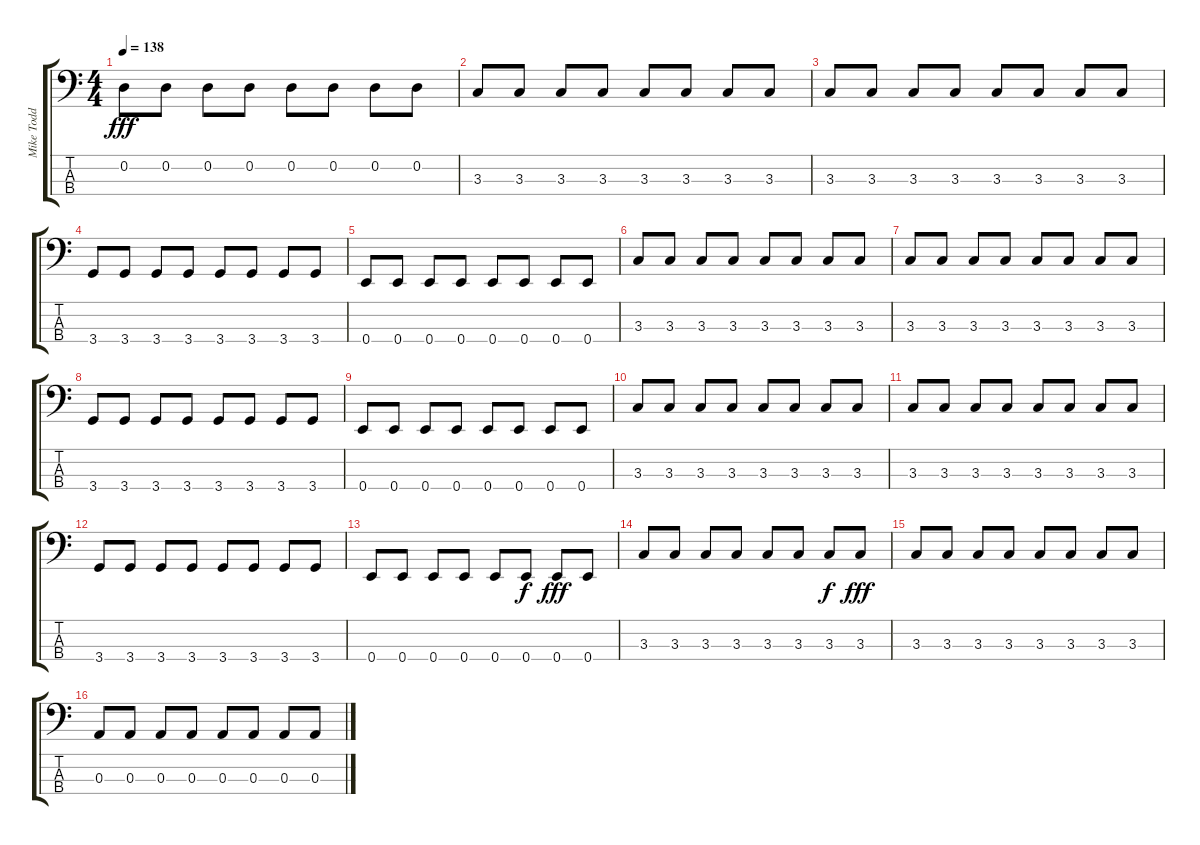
\track ("Mike Todd" "Mike Todd") {instrument electricbassfinger}
\staff {score tabs}
\tuning (G2 D2 A1 E1) {hide}
\ts (4 4)
\tempo 138
\clef f4
\ks c
0.2.8{dy fff} 0.2.8 0.2.8 0.2.8 0.2.8 0.2.8 0.2.8 0.2.8 |
3.3.8 3.3.8 3.3.8 3.3.8 3.3.8 3.3.8 3.3.8 3.3.8 |
3.3.8 3.3.8 3.3.8 3.3.8 3.3.8 3.3.8 3.3.8 3.3.8 |
3.4.8 3.4.8 3.4.8 3.4.8 3.4.8 3.4.8 3.4.8 3.4.8 |
0.4.8 0.4.8 0.4.8 0.4.8 0.4.8 0.4.8 0.4.8 0.4.8 |
3.3.8 3.3.8 3.3.8 3.3.8 3.3.8 3.3.8 3.3.8 3.3.8 |
3.3.8 3.3.8 3.3.8 3.3.8 3.3.8 3.3.8 3.3.8 3.3.8 |
3.4.8 3.4.8 3.4.8 3.4.8 3.4.8 3.4.8 3.4.8 3.4.8 |
0.4.8 0.4.8 0.4.8 0.4.8 0.4.8 0.4.8 0.4.8 0.4.8 |
3.3.8 3.3.8 3.3.8 3.3.8 3.3.8 3.3.8 3.3.8 3.3.8 |
3.3.8 3.3.8 3.3.8 3.3.8 3.3.8 3.3.8 3.3.8 3.3.8 |
3.4.8 3.4.8 3.4.8 3.4.8 3.4.8 3.4.8 3.4.8 3.4.8 |
0.4.8 0.4.8 0.4.8 0.4.8 0.4.8 0.4.8{dy f} 0.4.8{dy fff} 0.4.8 |
3.3.8 3.3.8 3.3.8 3.3.8 3.3.8 3.3.8 3.3.8{dy f} 3.3.8{dy fff} |
3.3.8 3.3.8 3.3.8 3.3.8 3.3.8 3.3.8 3.3.8 3.3.8 |
0.3.8 0.3.8 0.3.8 0.3.8 0.3.8 0.3.8 0.3.8 0.3.8
